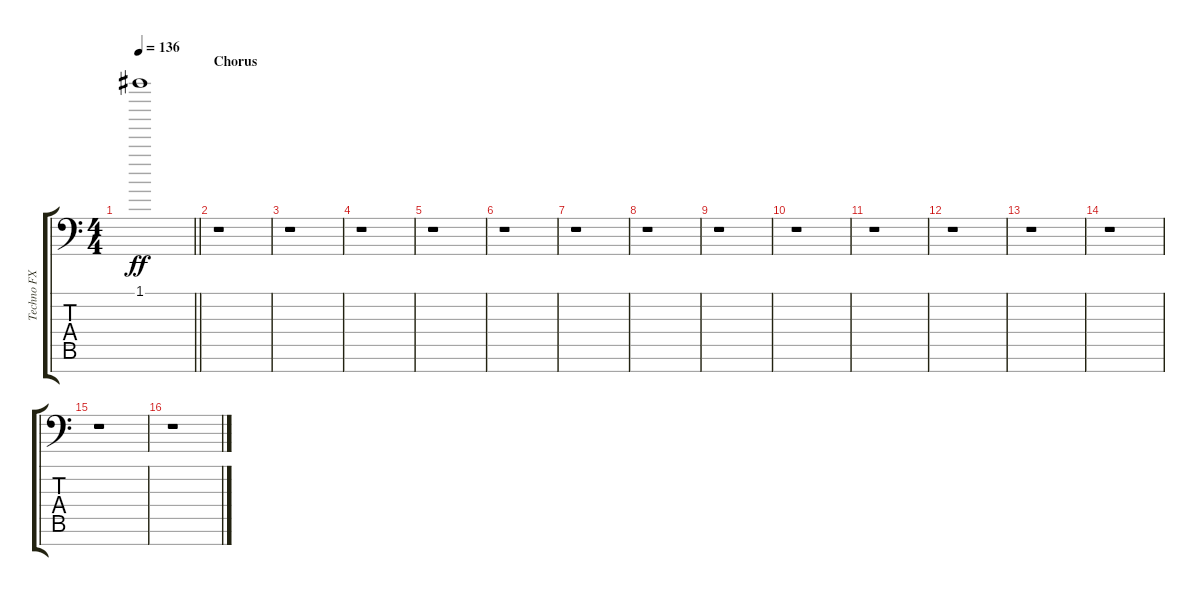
\track ("Techno FX" "Techno FX") {instrument telephonering}
\staff {score tabs}
\tuning (C8 B3 G3 D3 A2 E2 C-1) {hide}
\ts (4 4)
\tempo 136
\clef f4
\barLineRight lightlight
\ks c
1.1.1{dy ff} |
\section ("" "Chorus")
r.1 |
r.1 |
r.1 |
r.1 |
r.1 |
r.1 |
r.1 |
r.1 |
r.1 |
r.1 |
r.1 |
r.1 |
r.1 |
r.1 |
r.1
